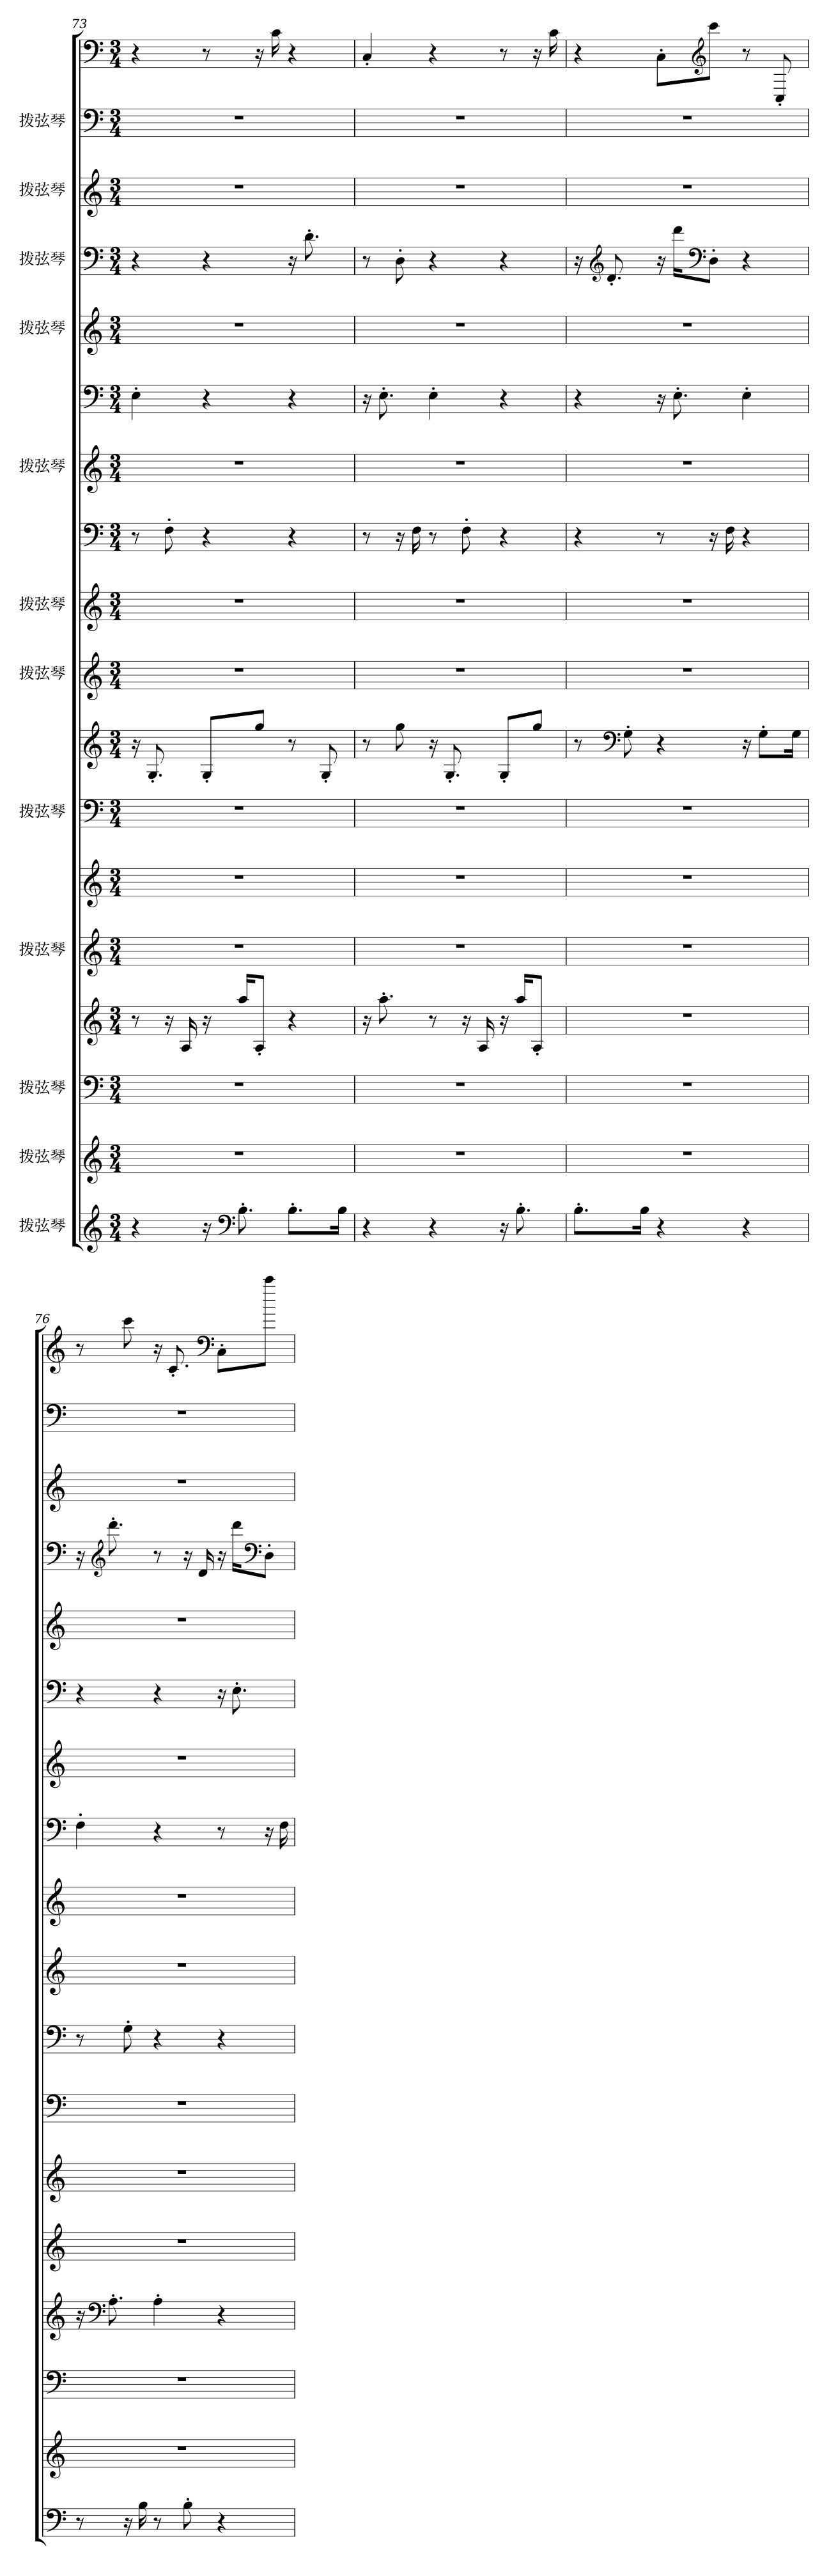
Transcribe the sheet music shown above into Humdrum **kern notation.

**kern	**kern	**kern	**kern	**kern	**kern	**kern	**kern	**kern	**kern	**kern	**kern	**kern	**kern	**kern	**kern	**kern	**kern
*part12	*part11	*part10	*part10	*part9	*part9	*part8	*part8	*part7	*part6	*part6	*part5	*part5	*part4	*part3	*part2	*part1	*part1
*staff18	*staff17	*staff16	*staff15	*staff14	*staff13	*staff12	*staff11	*staff10	*staff9	*staff8	*staff7	*staff6	*staff5	*staff4	*staff3	*staff2	*staff1
*I"拨弦琴	*I"拨弦琴	*I"拨弦琴	*	*I"拨弦琴	*	*I"拨弦琴	*	*I"拨弦琴	*I"拨弦琴	*	*I"拨弦琴	*	*I"拨弦琴	*I"拨弦琴	*I"拨弦琴	*I"拨弦琴	*
*clefG2	*clefG2	*clefF4	*clefG2	*clefG2	*clefG2	*clefF4	*clefG2	*clefG2	*clefG2	*clefF4	*clefG2	*clefF4	*clefG2	*clefF4	*clefG2	*clefF4	*clefF4
*k[]	*k[]	*k[]	*k[]	*k[]	*k[]	*k[]	*k[]	*k[]	*k[]	*k[]	*k[]	*k[]	*k[]	*k[]	*k[]	*k[]	*k[]
*M3/4	*M3/4	*M3/4	*M3/4	*M3/4	*M3/4	*M3/4	*M3/4	*M3/4	*M3/4	*M3/4	*M3/4	*M3/4	*M3/4	*M3/4	*M3/4	*M3/4	*M3/4
=73	=73	=73	=73	=73	=73	=73	=73	=73	=73	=73	=73	=73	=73	=73	=73	=73	=73
4r	2.r	2.r	8r	2.r	2.r	2.r	16r	2.r	2.r	8r	2.r	4E'\	2.r	4r	2.r	2.r	4r
.	.	.	.	.	.	.	8.G'/	.	.	.	.	.	.	.	.	.	.
.	.	.	16r	.	.	.	.	.	.	8F'\	.	.	.	.	.	.	.
.	.	.	16A/	.	.	.	.	.	.	.	.	.	.	.	.	.	.
16r	.	.	16r	.	.	.	8G'/L	.	.	4r	.	4r	.	4r	.	.	8r
*clefF4	*	*	*	*	*	*	*	*	*	*	*	*	*	*	*	*	*
8.B'\	.	.	16aa/KL	.	.	.	.	.	.	.	.	.	.	.	.	.	.
.	.	.	8A'/J	.	.	.	8gg/J	.	.	.	.	.	.	.	.	.	16r
.	.	.	.	.	.	.	.	.	.	.	.	.	.	.	.	.	16c\
8.B'\L	.	.	4r	.	.	.	8r	.	.	4r	.	4r	.	16r	.	.	4r
.	.	.	.	.	.	.	.	.	.	.	.	.	.	8.d'\	.	.	.
.	.	.	.	.	.	.	8G'/	.	.	.	.	.	.	.	.	.	.
16B\Jk	.	.	.	.	.	.	.	.	.	.	.	.	.	.	.	.	.
!!LO:PB:g=z
=74	=74	=74	=74	=74	=74	=74	=74	=74	=74	=74	=74	=74	=74	=74	=74	=74	=74
4r	2.r	2.r	16r	2.r	2.r	2.r	8r	2.r	2.r	8r	2.r	16r	2.r	8r	2.r	2.r	4C'/
.	.	.	8.aa'\	.	.	.	.	.	.	.	.	8.E'\	.	.	.	.	.
.	.	.	.	.	.	.	8gg\	.	.	16r	.	.	.	8D'\	.	.	.
.	.	.	.	.	.	.	.	.	.	16F\	.	.	.	.	.	.	.
4r	.	.	8r	.	.	.	16r	.	.	8r	.	4E'\	.	4r	.	.	4r
.	.	.	.	.	.	.	8.G'/	.	.	.	.	.	.	.	.	.	.
.	.	.	16r	.	.	.	.	.	.	8F'\	.	.	.	.	.	.	.
.	.	.	16A/	.	.	.	.	.	.	.	.	.	.	.	.	.	.
16r	.	.	16r	.	.	.	8G'/L	.	.	4r	.	4r	.	4r	.	.	8r
8.B'\	.	.	16aa/KL	.	.	.	.	.	.	.	.	.	.	.	.	.	.
.	.	.	8A'/J	.	.	.	8gg/J	.	.	.	.	.	.	.	.	.	16r
.	.	.	.	.	.	.	.	.	.	.	.	.	.	.	.	.	16c\
=75	=75	=75	=75	=75	=75	=75	=75	=75	=75	=75	=75	=75	=75	=75	=75	=75	=75
8.B'\L	2.r	2.r	2.r	2.r	2.r	2.r	8r	2.r	2.r	4r	2.r	4r	2.r	16r	2.r	2.r	4r
*	*	*	*	*	*	*	*	*	*	*	*	*	*	*clefG2	*	*	*
.	.	.	.	.	.	.	.	.	.	.	.	.	.	8.d'/	.	.	.
*	*	*	*	*	*	*	*clefF4	*	*	*	*	*	*	*	*	*	*
.	.	.	.	.	.	.	8G'\	.	.	.	.	.	.	.	.	.	.
16B\Jk	.	.	.	.	.	.	.	.	.	.	.	.	.	.	.	.	.
4r	.	.	.	.	.	.	4r	.	.	8r	.	16r	.	16r	.	.	8C'\L
.	.	.	.	.	.	.	.	.	.	.	.	8.E'\	.	16ddd\KL	.	.	.
*	*	*	*	*	*	*	*	*	*	*	*	*	*	*clefF4	*	*	*clefG2
.	.	.	.	.	.	.	.	.	.	16r	.	.	.	8D'\J	.	.	8ccc\J
.	.	.	.	.	.	.	.	.	.	16F\	.	.	.	.	.	.	.
4r	.	.	.	.	.	.	16r	.	.	4r	.	4E'\	.	4r	.	.	8r
.	.	.	.	.	.	.	8G'\L	.	.	.	.	.	.	.	.	.	.
.	.	.	.	.	.	.	.	.	.	.	.	.	.	.	.	.	8C'/
.	.	.	.	.	.	.	16G\Jk	.	.	.	.	.	.	.	.	.	.
=76	=76	=76	=76	=76	=76	=76	=76	=76	=76	=76	=76	=76	=76	=76	=76	=76	=76
8r	2.r	2.r	16r	2.r	2.r	2.r	8r	2.r	2.r	4F'\	2.r	4r	2.r	16r	2.r	2.r	8r
*	*	*	*clefF4	*	*	*	*	*	*	*	*	*	*	*clefG2	*	*	*
.	.	.	8.A'\	.	.	.	.	.	.	.	.	.	.	8.ddd'\	.	.	.
16r	.	.	.	.	.	.	8G'\	.	.	.	.	.	.	.	.	.	8ccc\
16B\	.	.	.	.	.	.	.	.	.	.	.	.	.	.	.	.	.
8r	.	.	4A'\	.	.	.	4r	.	.	4r	.	4r	.	8r	.	.	16r
.	.	.	.	.	.	.	.	.	.	.	.	.	.	.	.	.	8.c'/
8B'\	.	.	.	.	.	.	.	.	.	.	.	.	.	16r	.	.	.
.	.	.	.	.	.	.	.	.	.	.	.	.	.	16d/	.	.	.
*	*	*	*	*	*	*	*	*	*	*	*	*	*	*	*	*	*clefF4
4r	.	.	4r	.	.	.	4r	.	.	8r	.	16r	.	16r	.	.	8C'\L
.	.	.	.	.	.	.	.	.	.	.	.	8.E'\	.	16ddd\KL	.	.	.
*	*	*	*	*	*	*	*	*	*	*	*	*	*	*clefF4	*	*	*
.	.	.	.	.	.	.	.	.	.	16r	.	.	.	8D'\J	.	.	8ccc\J
.	.	.	.	.	.	.	.	.	.	16F\	.	.	.	.	.	.	.
=	=	=	=	=	=	=	=	=	=	=	=	=	=	=	=	=	=
*-	*-	*-	*-	*-	*-	*-	*-	*-	*-	*-	*-	*-	*-	*-	*-	*-	*-
